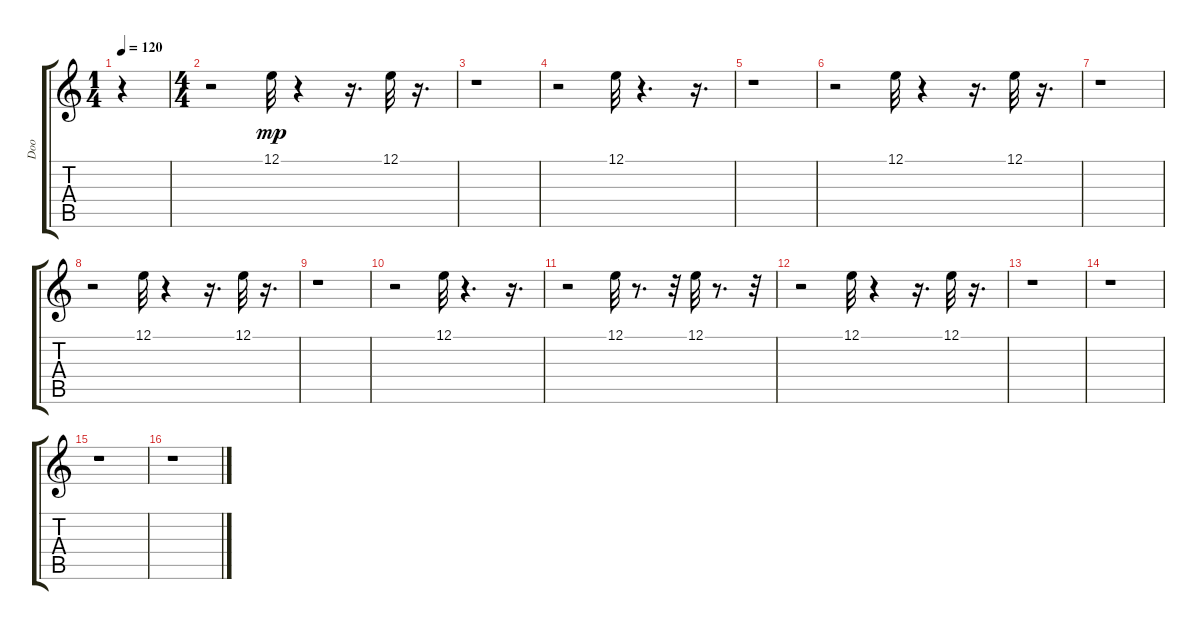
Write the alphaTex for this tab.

\track ("Doo                 " "Doo       ") {instrument acousticgrandpiano}
\staff {score tabs}
\tuning (E4 B3 G3 D3 A2 E2) {hide}
\ts (1 4)
\tempo 120
\clef g2
\ks c
r.4{dy mp instrument acousticgrandpiano} |
\ts (4 4)
r.2 12.1.32 r.4 r.16{d} 12.1.32 r.16{d} |
r.1 |
r.2 12.1.32 r.4{d} r.16{d} |
r.1 |
r.2 12.1.32 r.4 r.16{d} 12.1.32 r.16{d} |
r.1 |
r.2 12.1.32 r.4 r.16{d} 12.1.32 r.16{d} |
r.1 |
r.2 12.1.32 r.4{d} r.16{d} |
r.2 12.1.32 r.8{d} r.32 12.1.32 r.8{d} r.32 |
r.2 12.1.32 r.4 r.16{d} 12.1.32 r.16{d} |
r.1 |
r.1 |
r.1 |
r.1
